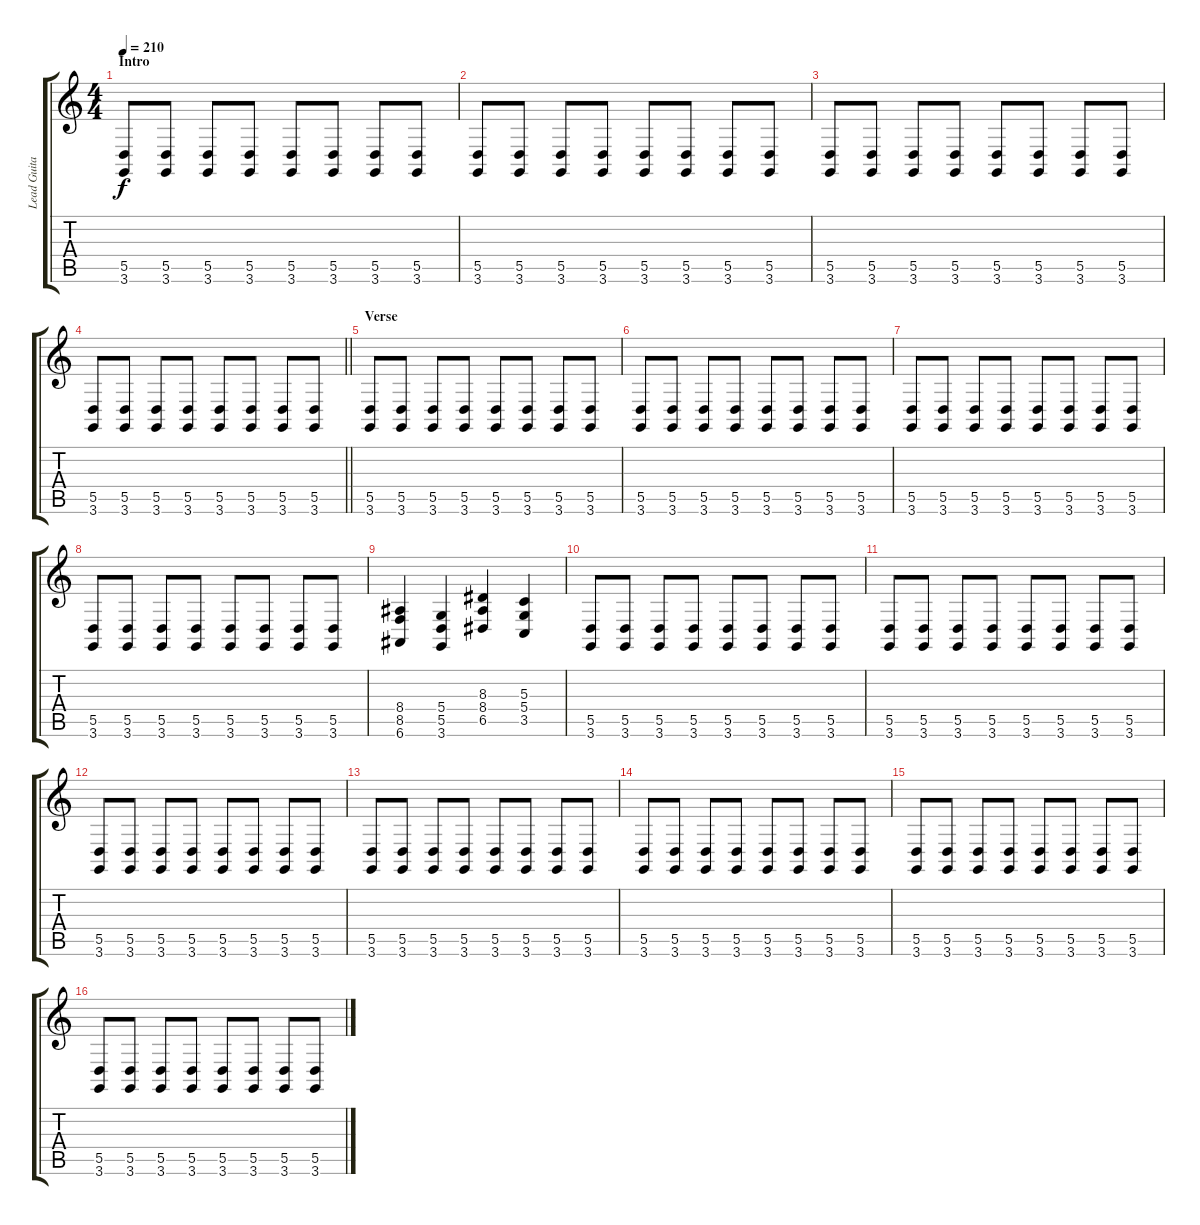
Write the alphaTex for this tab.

\track ("Lead Guitar" "Lead Guita") {instrument lead1square}
\staff {score tabs}
\tuning (E4 B3 G3 D3 A2 E2) {hide}
\ts (4 4)
\section ("" "Intro")
\tempo 210
\clef g2
\ks c
(5.5 3.6).8{dy f instrument lead1square} (5.5 3.6).8 (5.5 3.6).8 (5.5 3.6).8 (5.5 3.6).8 (5.5 3.6).8 (5.5 3.6).8 (5.5 3.6).8 |
(5.5 3.6).8 (5.5 3.6).8 (5.5 3.6).8 (5.5 3.6).8 (5.5 3.6).8 (5.5 3.6).8 (5.5 3.6).8 (5.5 3.6).8 |
(5.5 3.6).8 (5.5 3.6).8 (5.5 3.6).8 (5.5 3.6).8 (5.5 3.6).8 (5.5 3.6).8 (5.5 3.6).8 (5.5 3.6).8 |
\barLineRight lightlight
(5.5 3.6).8 (5.5 3.6).8 (5.5 3.6).8 (5.5 3.6).8 (5.5 3.6).8 (5.5 3.6).8 (5.5 3.6).8 (5.5 3.6).8 |
\section ("" "Verse")
(5.5 3.6).8 (5.5 3.6).8 (5.5 3.6).8 (5.5 3.6).8 (5.5 3.6).8 (5.5 3.6).8 (5.5 3.6).8 (5.5 3.6).8 |
(5.5 3.6).8 (5.5 3.6).8 (5.5 3.6).8 (5.5 3.6).8 (5.5 3.6).8 (5.5 3.6).8 (5.5 3.6).8 (5.5 3.6).8 |
(5.5 3.6).8 (5.5 3.6).8 (5.5 3.6).8 (5.5 3.6).8 (5.5 3.6).8 (5.5 3.6).8 (5.5 3.6).8 (5.5 3.6).8 |
(5.5 3.6).8 (5.5 3.6).8 (5.5 3.6).8 (5.5 3.6).8 (5.5 3.6).8 (5.5 3.6).8 (5.5 3.6).8 (5.5 3.6).8 |
(8.4 8.5 6.6).4 (5.4 5.5 3.6).4 (8.3 8.4 6.5).4 (5.3 5.4 3.5).4 |
(5.5 3.6).8 (5.5 3.6).8 (5.5 3.6).8 (5.5 3.6).8 (5.5 3.6).8 (5.5 3.6).8 (5.5 3.6).8 (5.5 3.6).8 |
(5.5 3.6).8 (5.5 3.6).8 (5.5 3.6).8 (5.5 3.6).8 (5.5 3.6).8 (5.5 3.6).8 (5.5 3.6).8 (5.5 3.6).8 |
(5.5 3.6).8 (5.5 3.6).8 (5.5 3.6).8 (5.5 3.6).8 (5.5 3.6).8 (5.5 3.6).8 (5.5 3.6).8 (5.5 3.6).8 |
(5.5 3.6).8 (5.5 3.6).8 (5.5 3.6).8 (5.5 3.6).8 (5.5 3.6).8 (5.5 3.6).8 (5.5 3.6).8 (5.5 3.6).8 |
(5.5 3.6).8 (5.5 3.6).8 (5.5 3.6).8 (5.5 3.6).8 (5.5 3.6).8 (5.5 3.6).8 (5.5 3.6).8 (5.5 3.6).8 |
(5.5 3.6).8 (5.5 3.6).8 (5.5 3.6).8 (5.5 3.6).8 (5.5 3.6).8 (5.5 3.6).8 (5.5 3.6).8 (5.5 3.6).8 |
(5.5 3.6).8 (5.5 3.6).8 (5.5 3.6).8 (5.5 3.6).8 (5.5 3.6).8 (5.5 3.6).8 (5.5 3.6).8 (5.5 3.6).8
